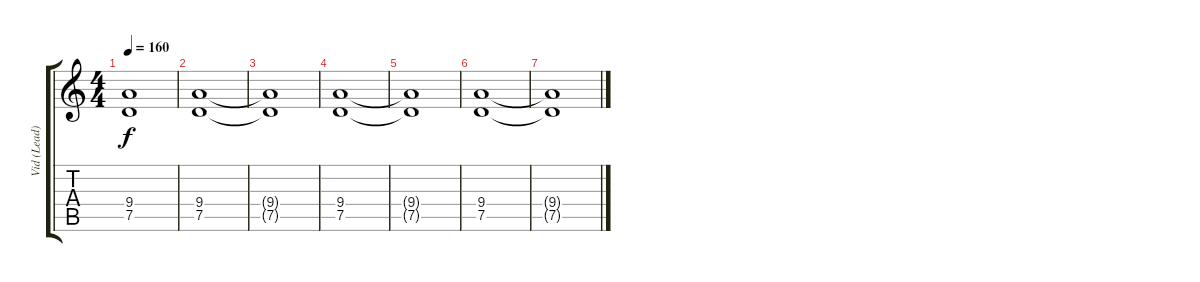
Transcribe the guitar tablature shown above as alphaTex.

\track ("Vid (Lead)" "Vid (Lead)") {instrument distortionguitar}
\staff {score tabs}
\tuning (D4 A3 F3 C3 G2 D2) {hide}
\ts (4 4)
\tempo 160
\clef g2
\ks c
(9.4{t} 7.5{t}).1{dy f} |
(9.4 7.5).1 |
(9.4{t} 7.5{t}).1 |
(9.4 7.5).1{volume 0} |
(9.4{t} 7.5{t}).1 |
(9.4 7.5).1 |
(9.4{t} 7.5{t}).1
